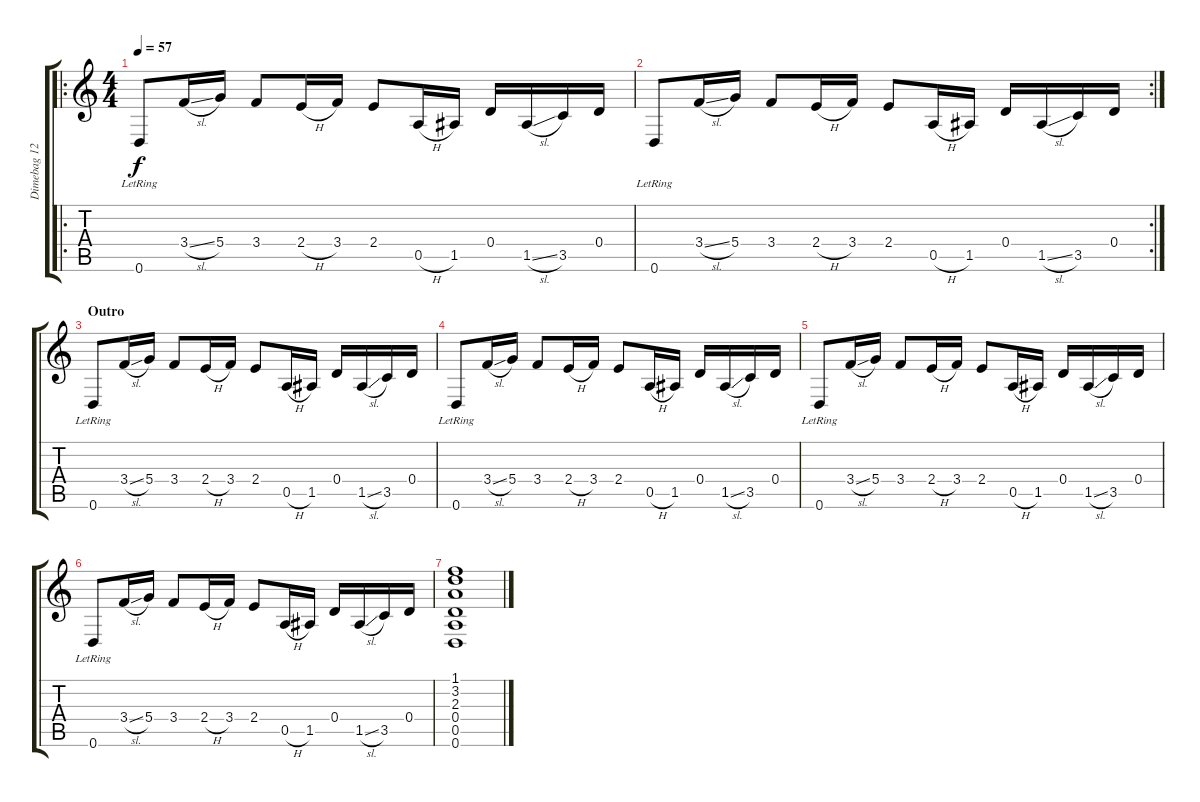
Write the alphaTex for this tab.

\track ("Dimebag 12-String" "Dimebag 12") {instrument acousticguitarsteel}
\staff {score tabs}
\tuning (E4 B3 G3 D3 A2 D2) {hide}
\ro
\ts (4 4)
\tempo 57
\clef g2
\ks c
0.6{lr}.8{dy f} 3.4{sl}.16 5.4.16 3.4.8 2.4{h}.16 3.4.16 2.4.8 0.5{h}.16 1.5.16 0.4.16 1.5{sl}.16 3.5.16 0.4.16 |
\rc 2
0.6{lr}.8 3.4{sl}.16 5.4.16 3.4.8 2.4{h}.16 3.4.16 2.4.8 0.5{h}.16 1.5.16 0.4.16 1.5{sl}.16 3.5.16 0.4.16 |
\section ("" "Outro")
0.6{lr}.8 3.4{sl}.16 5.4.16 3.4.8 2.4{h}.16 3.4.16 2.4.8 0.5{h}.16 1.5.16 0.4.16 1.5{sl}.16 3.5.16 0.4.16 |
0.6{lr}.8 3.4{sl}.16 5.4.16 3.4.8 2.4{h}.16 3.4.16 2.4.8 0.5{h}.16 1.5.16 0.4.16 1.5{sl}.16 3.5.16 0.4.16 |
0.6{lr}.8 3.4{sl}.16 5.4.16 3.4.8 2.4{h}.16 3.4.16 2.4.8 0.5{h}.16 1.5.16 0.4.16 1.5{sl}.16 3.5.16 0.4.16 |
0.6{lr}.8 3.4{sl}.16 5.4.16 3.4.8 2.4{h}.16 3.4.16 2.4.8 0.5{h}.16 1.5.16 0.4.16 1.5{sl}.16 3.5.16 0.4.16 |
(1.1 3.2 2.3 0.4 0.5 0.6).1
